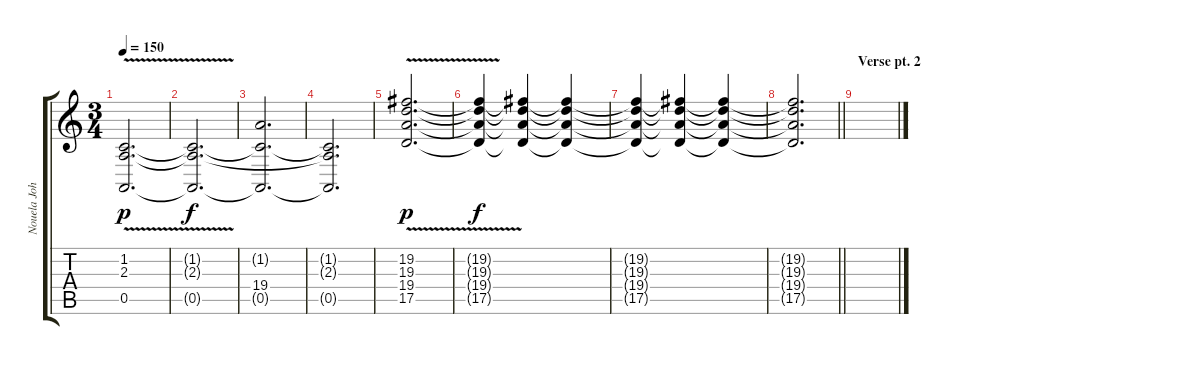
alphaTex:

\track ("Nouela Johnston" "Nouela Joh") {instrument churchorgan}
\staff {score tabs}
\tuning (E4 B3 G3 D3 A2 E2) {hide}
\ts (3 4)
\tempo 150
\clef g2
\ks c
(1.2{v} 2.3{v} 0.5{v}).2{d dy p balance 16} |
(1.2{t} 2.3{t} 0.5{t}).2{d dy f} |
(1.2{t} 19.4{t} 0.5{t}).2{d} |
(1.2{t} 2.3{t} 0.5{t}).2{d} |
(19.2{v} 19.3{v} 19.4{v} 17.5).2{d dy p} |
(19.2{t} 19.3{t} 19.4{t} 17.5{t}).4{dy f} (19.2{t} 19.3{t} 19.4{t} 17.5{t}).4 (19.2{t} 19.3{t} 19.4{t} 17.5{t}).4 |
(19.2{t} 19.3{t} 19.4{t} 17.5{t}).4 (19.2{t} 19.3{t} 19.4{t} 17.5{t}).4 (19.2{t} 19.3{t} 19.4{t} 17.5{t}).4 |
\barLineRight lightlight
(19.2{t} 19.3{t} 19.4{t} 17.5{t}).2{d} |
\section ("" "Verse pt. 2")
